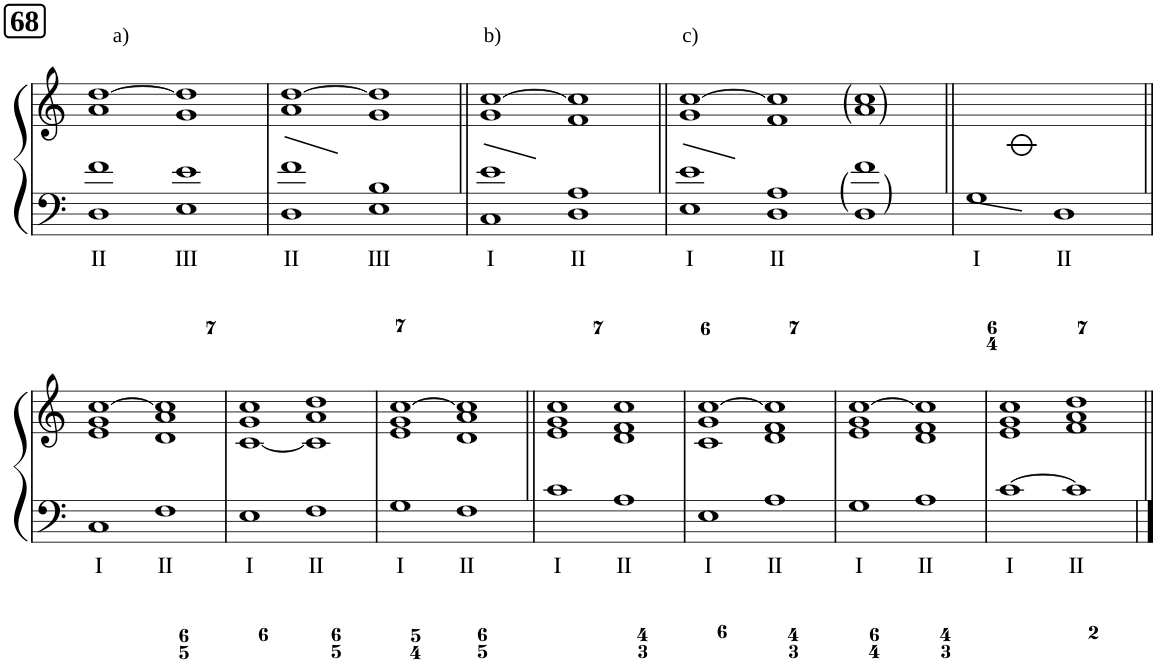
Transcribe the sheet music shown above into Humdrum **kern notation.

**kern	**text	**kern
*part1	*part1	*part1
*staff2	*staff2	*staff1
*I"Piano	*	*
*I'Pno	*	*
*clefF4	*	*clefG2
*k[]	*	*k[]
*M8/4	*	*M8/4
!!LO:REH:place=s1:a:B:cj:fs=14:t=68
=1	=1	=1
!	!	!LO:TX:a:t=a)
!	!LO:LY:b	!
1D 1f	II	1a [1dd
!	!LO:LY:b	!
1E 1e	III	1g 1dd]
=2	=2	=2
!	!LO:LY:b	!
1D 1f	II	1a [1dd
!	!LO:LY:b	!
1E 1B	III	1g 1dd]
=3||	=3||	=3||
!	!	!LO:TX:a:t=b)
!	!LO:LY:b	!
1C 1e	I	1g [1cc
!	!LO:LY:b	!
1D 1A	II	1f 1cc]
=4||	=4||	=4||
*M12/4	*	*M12/4
!	!	!LO:TX:a:t=c)
!	!LO:LY:b	!
1E 1e	I	1g [1cc
!	!LO:LY:b	!
1D 1A	II	1f 1cc]
1D 1f	.	1a 1cc
=5||	=5||	=5||
*M8/4	*	*M8/4
!	!LO:LY:b	!
1G	I	0ryy
!	!LO:LY:b	!
1D	II	.
!!LO:LB:g=z
=6||	=6||	=6||
!	!LO:LY:b	!
1C	I	1e 1g [1cc
!	!LO:LY:b	!
1F	II	1d 1a 1cc]
=7	=7	=7
!	!LO:LY:b	!
1E	I	[1c 1g 1cc
!	!LO:LY:b	!
1F	II	1c] 1a 1dd
=8	=8	=8
!	!LO:LY:b	!
1G	I	1e 1g [1cc
!	!LO:LY:b	!
1F	II	1d 1a 1cc]
=9||	=9||	=9||
!	!LO:LY:b	!
1c	I	1e 1g 1cc
!	!LO:LY:b	!
1A	II	1d 1f 1cc
=10	=10	=10
!	!LO:LY:b	!
1E	I	1c 1g [1cc
!	!LO:LY:b	!
1A	II	1d 1f 1cc]
=11	=11	=11
!	!LO:LY:b	!
1G	I	1e 1g [1cc
!	!LO:LY:b	!
1A	II	1d 1f 1cc]
=12	=12	=12
!	!LO:LY:b	!
[1c	I	1e 1g 1cc
!	!LO:LY:b	!
1c]	II	1f 1a 1dd
=||	=||	=||
*-	*-	*-
